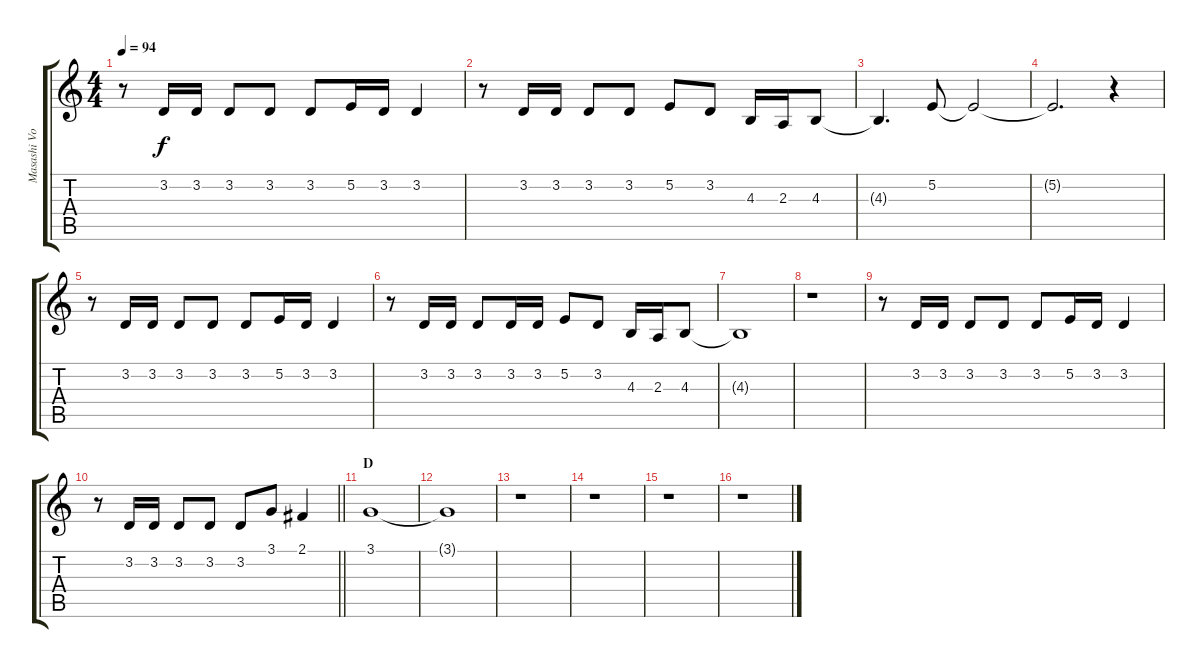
\track ("Masashi Vocals" "Masashi Vo") {instrument altosax}
\staff {score tabs}
\tuning (E4 B3 G3 D3 A2 E2) {hide}
\ts (4 4)
\tempo 94
\clef g2
\ks c
r.8{dy f} 3.2.16 3.2.16 3.2.8 3.2.8 3.2.8 5.2.16 3.2.16 3.2.4 |
r.8 3.2.16 3.2.16 3.2.8 3.2.8 5.2.8 3.2.8 4.3.16 2.3.16 4.3.8 |
4.3{t}.4{d} 5.2.8 5.2{t}.2 |
5.2{t}.2{d} r.4 |
r.8 3.2.16 3.2.16 3.2.8 3.2.8 3.2.8 5.2.16 3.2.16 3.2.4 |
r.8 3.2.16 3.2.16 3.2.8 3.2.16 3.2.16 5.2.8 3.2.8 4.3.16 2.3.16 4.3.8 |
4.3{t}.1 |
r.1 |
r.8 3.2.16 3.2.16 3.2.8 3.2.8 3.2.8 5.2.16 3.2.16 3.2.4 |
\barLineRight lightlight
r.8 3.2.16 3.2.16 3.2.8 3.2.8 3.2.8 3.1.8 2.1.4 |
\section ("" "D")
3.1.1 |
3.1{t}.1 |
r.1 |
r.1 |
r.1 |
r.1
